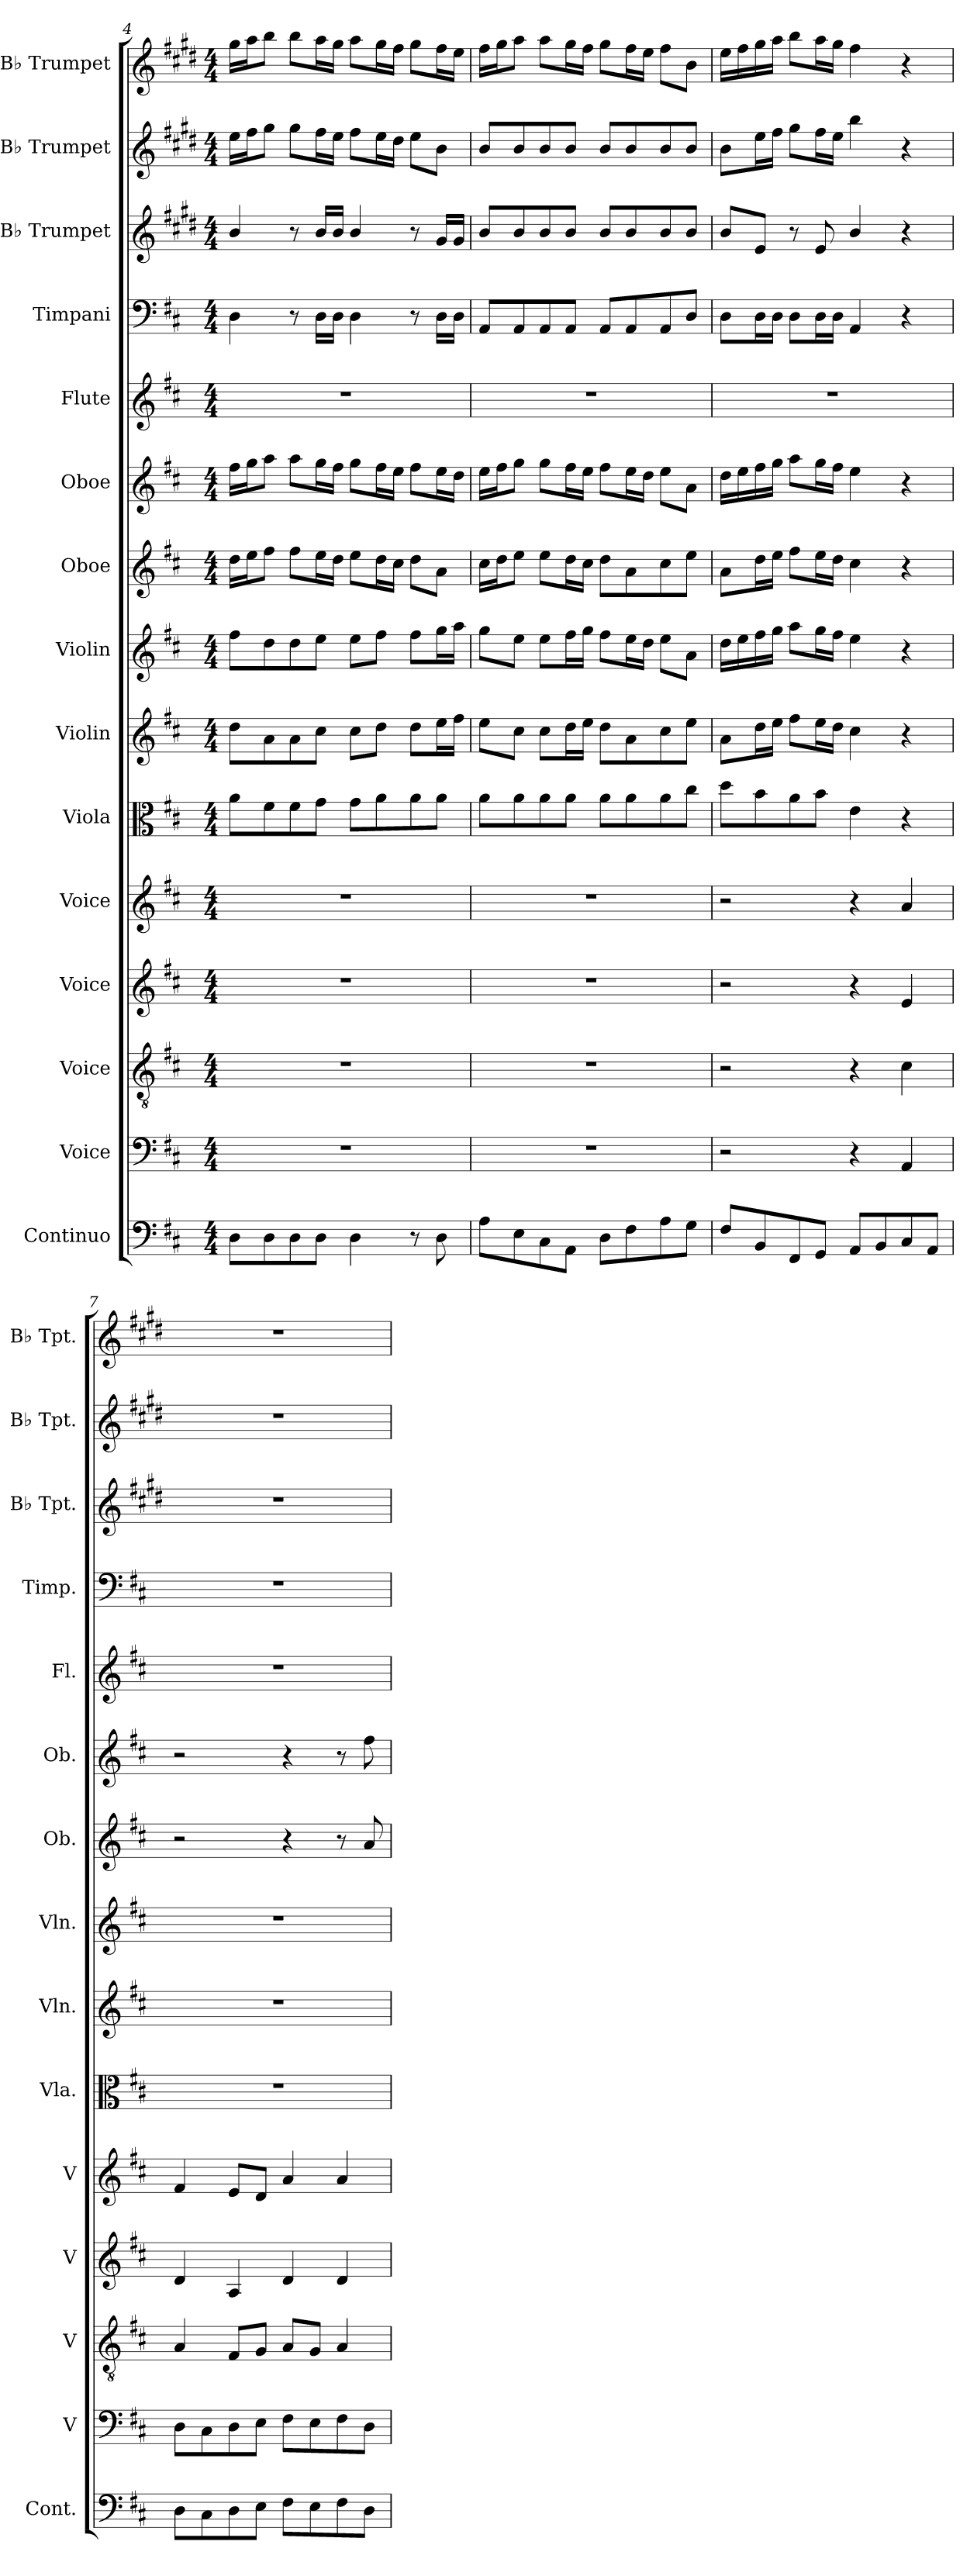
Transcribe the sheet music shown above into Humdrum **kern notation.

**kern	**kern	**kern	**kern	**kern	**kern	**kern	**kern	**kern	**kern	**kern	**kern	**kern	**kern	**kern
*part15	*part14	*part13	*part12	*part11	*part10	*part9	*part8	*part7	*part6	*part5	*part4	*part3	*part2	*part1
*staff15	*staff14	*staff13	*staff12	*staff11	*staff10	*staff9	*staff8	*staff7	*staff6	*staff5	*staff4	*staff3	*staff2	*staff1
*I"Continuo	*I"Voice	*I"Voice	*I"Voice	*I"Voice	*I"Viola	*I"Violin	*I"Violin	*I"Oboe	*I"Oboe	*I"Flute	*I"Timpani	*I"B♭ Trumpet	*I"B♭ Trumpet	*I"B♭ Trumpet
*I'Cont.	*I'V	*I'V	*I'V	*I'V	*I'Vla.	*I'Vln.	*I'Vln.	*I'Ob.	*I'Ob.	*I'Fl.	*I'Timp.	*I'B♭ Tpt.	*I'B♭ Tpt.	*I'B♭ Tpt.
*clefF4	*clefF4	*clefGv2	*clefG2	*clefG2	*clefC3	*clefG2	*clefG2	*clefG2	*clefG2	*clefG2	*clefF4	*clefG2	*clefG2	*clefG2
*ITrd7c12	*	*	*	*	*	*	*	*	*	*	*	*ITrd1c2	*ITrd1c2	*ITrd1c2
*k[f#c#]	*k[f#c#]	*k[f#c#]	*k[f#c#]	*k[f#c#]	*k[f#c#]	*k[f#c#]	*k[f#c#]	*k[f#c#]	*k[f#c#]	*k[f#c#]	*k[f#c#]	*k[f#c#]	*k[f#c#]	*k[f#c#]
*M4/4	*M4/4	*M4/4	*M4/4	*M4/4	*M4/4	*M4/4	*M4/4	*M4/4	*M4/4	*M4/4	*M4/4	*M4/4	*M4/4	*M4/4
=4	=4	=4	=4	=4	=4	=4	=4	=4	=4	=4	=4	=4	=4	=4
8DD\L	1r	1r	1r	1r	8a\L	8dd\L	8ff#\L	16dd\LL	16ff#\LL	1r	4D\	4a/	16dd\LL	16ff#\LL
.	.	.	.	.	.	.	.	16ee\J	16gg\J	.	.	.	16ee\J	16gg\J
8DD\	.	.	.	.	8f#\	8a\	8dd\	8ff#\J	8aa\J	.	.	.	8ff#\J	8aa\J
8DD\	.	.	.	.	8f#\	8a\	8dd\	8ff#\L	8aa\L	.	8r	8r	8ff#\L	8aa\L
8DD\J	.	.	.	.	8g\J	8cc#\J	8ee\J	16ee\L	16gg\L	.	16D\LL	16a/LL	16ee\L	16gg\L
.	.	.	.	.	.	.	.	16dd\JJ	16ff#\JJ	.	16D\JJ	16a/JJ	16dd\JJ	16ff#\JJ
4DD\	.	.	.	.	8g\L	8cc#\L	8ee\L	8ee\L	8gg\L	.	4D\	4a/	8ee\L	8gg\L
.	.	.	.	.	8a\	8dd\J	8ff#\J	16dd\L	16ff#\L	.	.	.	16dd\L	16ff#\L
.	.	.	.	.	.	.	.	16cc#\JJ	16ee\JJ	.	.	.	16cc#\JJ	16ee\JJ
8r	.	.	.	.	8a\	8dd\L	8ff#\L	8dd\L	8ff#\L	.	8r	8r	8dd\L	8ff#\L
8DD\	.	.	.	.	8a\J	16ee\L	16gg\L	8a\J	16ee\L	.	16D\LL	16f#/LL	8a\J	16ee\L
.	.	.	.	.	.	16ff#\JJ	16aa\JJ	.	16dd\JJ	.	16D\JJ	16f#/JJ	.	16dd\JJ
!!LO:PB:g=z
=5	=5	=5	=5	=5	=5	=5	=5	=5	=5	=5	=5	=5	=5	=5
8AA\L	1r	1r	1r	1r	8a\L	8ee\L	8gg\L	16cc#\LL	16ee\LL	1r	8AA/L	8a/L	8a/L	16ee\LL
.	.	.	.	.	.	.	.	16dd\J	16ff#\J	.	.	.	.	16ff#\J
8EE\	.	.	.	.	8a\	8cc#\J	8ee\J	8ee\J	8gg\J	.	8AA/	8a/	8a/	8gg\J
8CC#\	.	.	.	.	8a\	8cc#\L	8ee\L	8ee\L	8gg\L	.	8AA/	8a/	8a/	8gg\L
8AAA\J	.	.	.	.	8a\J	16dd\L	16ff#\L	16dd\L	16ff#\L	.	8AA/J	8a/J	8a/J	16ff#\L
.	.	.	.	.	.	16ee\JJ	16gg\JJ	16cc#\JJ	16ee\JJ	.	.	.	.	16ee\JJ
8DD\L	.	.	.	.	8a\L	8dd\L	8ff#\L	8dd\L	8ff#\L	.	8AA/L	8a/L	8a/L	8ff#\L
8FF#\	.	.	.	.	8a\	8a\	16ee\L	8a\	16ee\L	.	8AA/	8a/	8a/	16ee\L
.	.	.	.	.	.	.	16dd\JJ	.	16dd\JJ	.	.	.	.	16dd\JJ
8AA\	.	.	.	.	8a\	8cc#\	8ee\L	8cc#\	8ee\L	.	8AA/	8a/	8a/	8ee\L
8GG\J	.	.	.	.	8cc#\J	8ee\J	8a\J	8ee\J	8a\J	.	8D/J	8a/J	8a/J	8a\J
=6	=6	=6	=6	=6	=6	=6	=6	=6	=6	=6	=6	=6	=6	=6
8FF#/L	2r	2r	2r	2r	8dd\L	8a\L	16dd\LL	8a\L	16dd\LL	1r	8D\L	8a/L	8a\L	16dd\LL
.	.	.	.	.	.	.	16ee\	.	16ee\	.	.	.	.	16ee\
8BBB/	.	.	.	.	8b\	16dd\L	16ff#\	16dd\L	16ff#\	.	16D\L	8d/J	16dd\L	16ff#\
.	.	.	.	.	.	16ee\JJ	16gg\JJ	16ee\JJ	16gg\JJ	.	16D\JJ	.	16ee\JJ	16gg\JJ
8FFF#/	.	.	.	.	8a\	8ff#\L	8aa\L	8ff#\L	8aa\L	.	8D\L	8r	8ff#\L	8aa\L
8GGG/J	.	.	.	.	8b\J	16ee\L	16gg\L	16ee\L	16gg\L	.	16D\L	8d/	16ee\L	16gg\L
.	.	.	.	.	.	16dd\JJ	16ff#\JJ	16dd\JJ	16ff#\JJ	.	16D\JJ	.	16dd\JJ	16ff#\JJ
8AAA/L	4r	4r	4r	4r	4e\	4cc#\	4ee\	4cc#\	4ee\	.	4AA/	4a/	4aa\	4ee\
8BBB/	.	.	.	.	.	.	.	.	.	.	.	.	.	.
8CC#/	4AA/	4c#\	4e/	4a/	4r	4r	4r	4r	4r	.	4r	4r	4r	4r
8AAA/J	.	.	.	.	.	.	.	.	.	.	.	.	.	.
=7	=7	=7	=7	=7	=7	=7	=7	=7	=7	=7	=7	=7	=7	=7
8DD\L	8D\L	4A/	4d/	4f#/	1r	1r	1r	2r	2r	1r	1r	1r	1r	1r
8CC#\	8C#\	.	.	.	.	.	.	.	.	.	.	.	.	.
8DD\	8D\	8F#/L	4A/	8e/L	.	.	.	.	.	.	.	.	.	.
8EE\J	8E\J	8G/J	.	8d/J	.	.	.	.	.	.	.	.	.	.
8FF#\L	8F#\L	8A/L	4d/	4a/	.	.	.	4r	4r	.	.	.	.	.
8EE\	8E\	8G/J	.	.	.	.	.	.	.	.	.	.	.	.
8FF#\	8F#\	4A/	4d/	4a/	.	.	.	8r	8r	.	.	.	.	.
8DD\J	8D\J	.	.	.	.	.	.	8a/	8ff#\	.	.	.	.	.
=	=	=	=	=	=	=	=	=	=	=	=	=	=	=
*-	*-	*-	*-	*-	*-	*-	*-	*-	*-	*-	*-	*-	*-	*-
